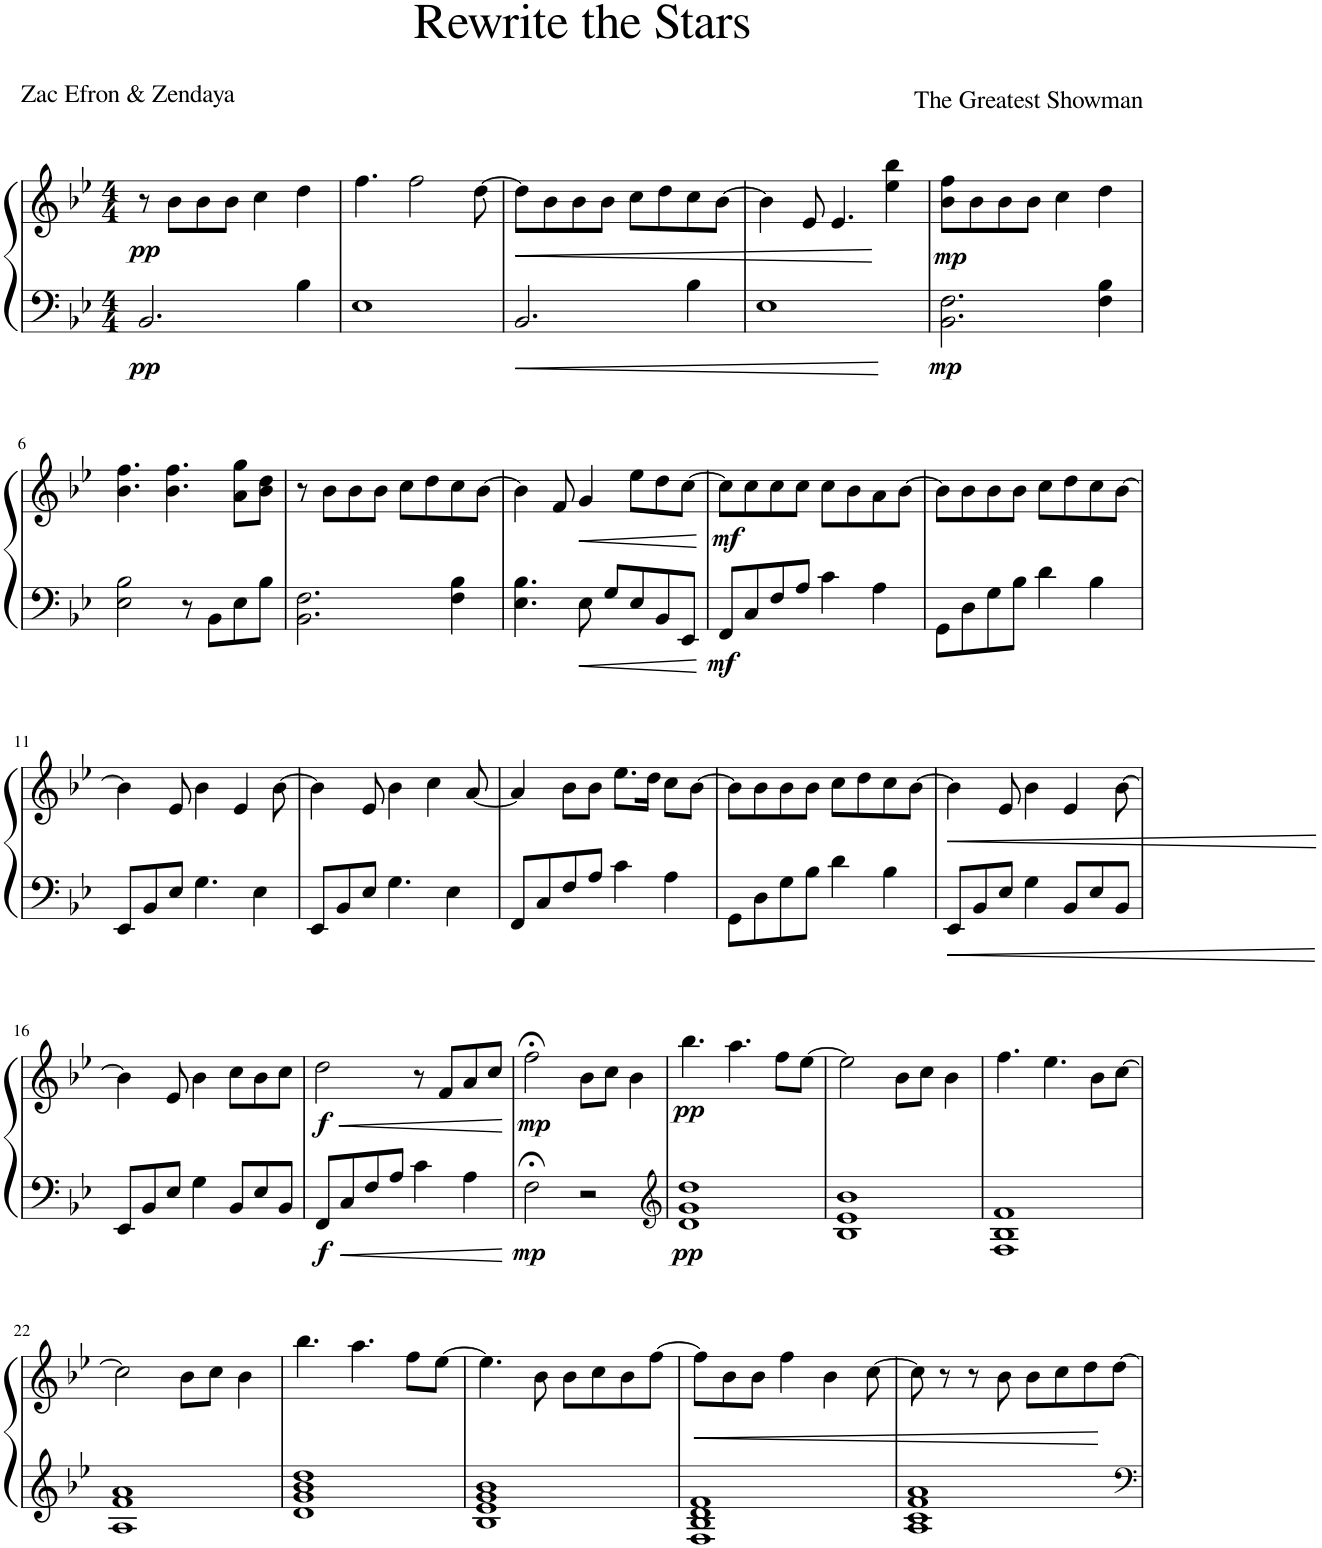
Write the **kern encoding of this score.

**kern	**kern	**dynam
*part1	*part1	*part1
*staff2	*staff1	*staff1/2
*I"Piano	*	*
*I'Pno.	*	*
*clefF4	*clefG2	*
*k[b-e-]	*k[b-e-]	*
*M4/4	*M4/4	*
=1	=1	=1
!	!	!LO:DY:b=2
!	!	!LO:DY:n=1:b
2.BB-/	8r	pp pp
.	8b-\L	.
.	8b-\	.
.	8b-\J	.
.	4cc\	.
4B-\	4dd\	.
=2	=2	=2
1E-	4.ff\	.
.	2ff\	.
.	[8dd\	.
=3	=3	=3
!	!	!LO:HP:b
2.BB-/	8dd\L]	<
.	8b-\	.
.	8b-\	.
.	8b-\J	.
.	8cc\L	.
.	8dd\	.
4B-\	8cc\	.
.	[8b-\J	.
.	.	[
=4	=4	=4
1E-	4b-\]	.
.	8e-/	.
.	4.e-/	.
.	4ee-\ 4bb-\	.
=5	=5	=5
!	!	!LO:DY:b=2
!	!	!LO:DY:n=1:b
2.BB-\ 2.F\	8b-\ 8ff\L	mp mp
.	8b-\	.
.	8b-\	.
.	8b-\J	.
.	4cc\	.
4F\ 4B-\	4dd\	.
!!LO:LB:g=z
=6	=6	=6
2E-\ 2B-\	4.b-\ 4.ff\	.
.	4.b-\ 4.ff\	.
8r	.	.
8BB-\L	.	.
8E-\	8a\ 8gg\L	.
8B-\J	8b-\ 8dd\J	.
=7	=7	=7
2.BB-\ 2.F\	8r	.
.	8b-\L	.
.	8b-\	.
.	8b-\J	.
.	8cc\L	.
.	8dd\	.
4F\ 4B-\	8cc\	.
.	[8b-\J	.
=8	=8	=8
4.E-\ 4.B-\	4b-\]	.
.	8f/	.
!	!	!LO:HP:b
8E-\	4g/	<
8G/L	.	.
8E-/	8ee-\L	.
8BB-/	8dd\	.
8EE-/J	[8cc\J	.
.	.	[
=9	=9	=9
!	!	!LO:DY:b=2
!	!	!LO:DY:n=1:b
8FF/L	8cc\L]	mf mf
8C/	8cc\	.
8F/	8cc\	.
8A/J	8cc\J	.
4c\	8cc\L	.
.	8b-\	.
4A\	8a\	.
.	[8b-\J	.
=10	=10	=10
8GG\L	8b-\L]	.
8D\	8b-\	.
8G\	8b-\	.
8B-\J	8b-\J	.
4d\	8cc\L	.
.	8dd\	.
4B-\	8cc\	.
.	[8b-\J	.
!!LO:LB:g=z
=11	=11	=11
8EE-/L	4b-\]	.
8BB-/	.	.
8E-/J	8e-/	.
4.G\	4b-\	.
.	4e-/	.
4E-\	.	.
.	[8b-\	.
=12	=12	=12
8EE-/L	4b-\]	.
8BB-/	.	.
8E-/J	8e-/	.
4.G\	4b-\	.
.	4cc\	.
4E-\	.	.
.	[8a/	.
=13	=13	=13
8FF/L	4a/]	.
8C/	.	.
8F/	8b-\L	.
8A/J	8b-\J	.
4c\	8.ee-\L	.
.	16dd\Jk	.
4A\	8cc\L	.
.	[8b-\J	.
=14	=14	=14
8GG\L	8b-\L]	.
8D\	8b-\	.
8G\	8b-\	.
8B-\J	8b-\J	.
4d\	8cc\L	.
.	8dd\	.
4B-\	8cc\	.
.	[8b-\J	.
=15	=15	=15
!	!	!LO:HP:b
8EE-/L	4b-\]	<
8BB-/	.	.
8E-/J	8e-/	.
4G\	4b-\	.
8BB-/L	4e-/	.
8E-/	.	.
8BB-/J	[8b-\	.
.	.	[
!!LO:LB:g=z
=16	=16	=16
8EE-/L	4b-\]	.
8BB-/	.	.
8E-/J	8e-/	.
4G\	4b-\	.
8BB-/L	8cc\L	.
8E-/	8b-\	.
8BB-/J	8cc\J	.
=17	=17	=17
!	!	!LO:HP:b
!	!	!LO:DY:n=1:b=2
!	!	!LO:DY:n=2:b
8FF/L	2dd\	< f f
8C/	.	.
8F/	.	.
8A/J	.	.
4c\	8r	.
.	8f/L	.
4A\	8a/	.
.	8cc/J	.
.	.	[
=18	=18	=18
!	!	!LO:DY:b=2
!	!	!LO:DY:n=1:b
2F;<\	2ff;<\	mp mp
2r	8b-\L	.
.	8cc\J	.
.	4b-\	.
=19	=19	=19
*clefG2	*	*
!	!	!LO:DY:b=2
!	!	!LO:DY:n=1:b
1d 1g 1dd	4.bb-\	pp pp
.	4.aa\	.
.	8ff\L	.
.	[8ee-\J	.
=20	=20	=20
1B- 1e- 1b-	2ee-\]	.
.	8b-\L	.
.	8cc\J	.
.	4b-\	.
=21	=21	=21
1F 1B- 1f	4.ff\	.
.	4.ee-\	.
.	8b-\L	.
.	[8cc\J	.
!!LO:LB:g=z
=22	=22	=22
1A 1f 1a	2cc\]	.
.	8b-\L	.
.	8cc\J	.
.	4b-\	.
=23	=23	=23
1d 1g 1b- 1dd	4.bb-\	.
.	4.aa\	.
.	8ff\L	.
.	[8ee-\J	.
=24	=24	=24
1B- 1e- 1g 1b-	4.ee-\]	.
.	8b-\	.
.	8b-\L	.
.	8cc\	.
.	8b-\	.
.	[8ff\J	.
=25	=25	=25
!	!	!LO:HP:b
1F 1B- 1d 1f	8ff\L]	<
.	8b-\	.
.	8b-\J	.
.	4ff\	.
.	4b-\	.
.	[8cc\	.
.	.	[
=26	=26	=26
1A 1c 1f 1a	8cc\]	.
.	8r	.
.	8r	.
.	8b-\	.
.	8b-\L	.
.	8cc\	.
.	8dd\	.
.	[8dd\J	.
=	=	=
*-	*-	*-
